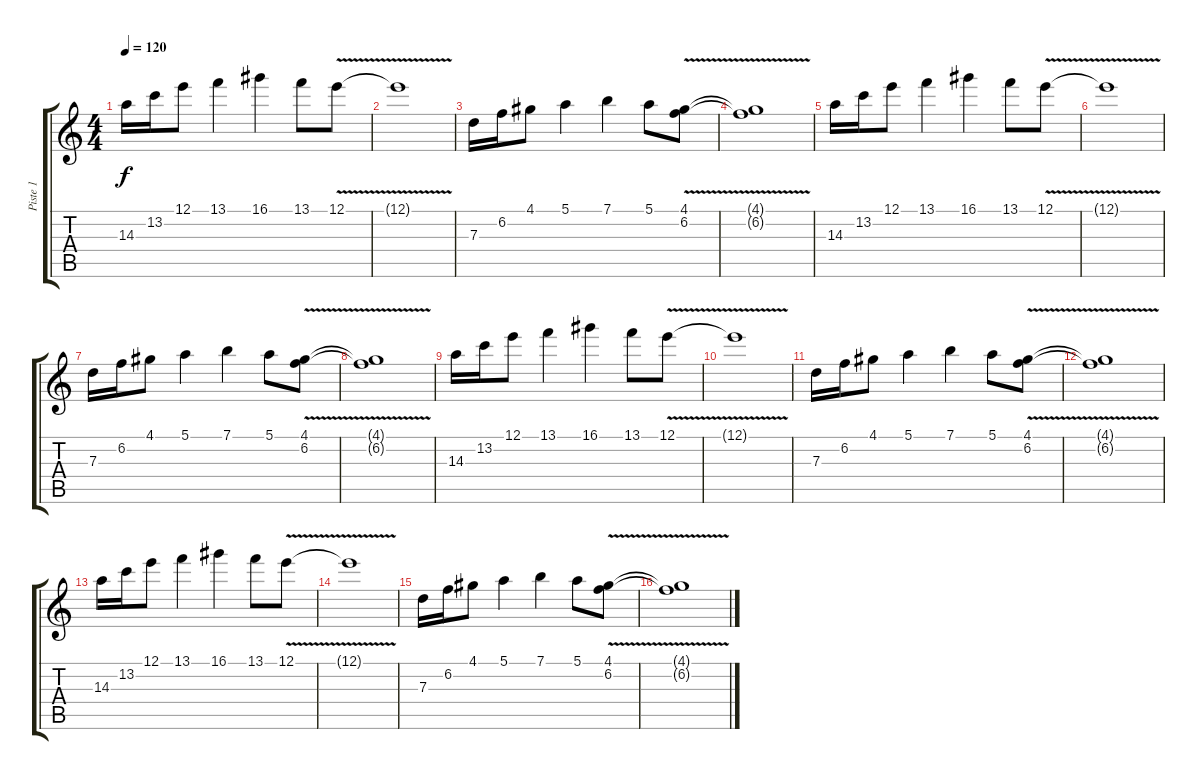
\track ("Piste 1" "Piste 1") {instrument distortionguitar}
\staff {score tabs}
\tuning (E4 B3 G3 D3 A2 E2) {hide}
\ts (4 4)
\tempo 120
\clef g2
\ks c
14.3.16{dy f} 13.2.16 12.1.8 13.1.4 16.1.4 13.1.8 12.1{v}.8 |
12.1{t}.1 |
7.3.16 6.2.16 4.1.8 5.1.4 7.1.4 5.1.8 (4.1{v} 6.2{v}).8 |
(4.1{t} 6.2{t}).1 |
14.3.16 13.2.16 12.1.8 13.1.4 16.1.4 13.1.8 12.1{v}.8 |
12.1{t}.1 |
7.3.16 6.2.16 4.1.8 5.1.4 7.1.4 5.1.8 (4.1{v} 6.2{v}).8 |
(4.1{t} 6.2{t}).1 |
14.3.16 13.2.16 12.1.8 13.1.4 16.1.4 13.1.8 12.1{v}.8 |
12.1{t}.1 |
7.3.16 6.2.16 4.1.8 5.1.4 7.1.4 5.1.8 (4.1{v} 6.2{v}).8 |
(4.1{t} 6.2{t}).1 |
14.3.16 13.2.16 12.1.8 13.1.4 16.1.4 13.1.8 12.1{v}.8 |
12.1{t}.1 |
7.3.16 6.2.16 4.1.8 5.1.4 7.1.4 5.1.8 (4.1{v} 6.2{v}).8 |
(4.1{t} 6.2{t}).1
